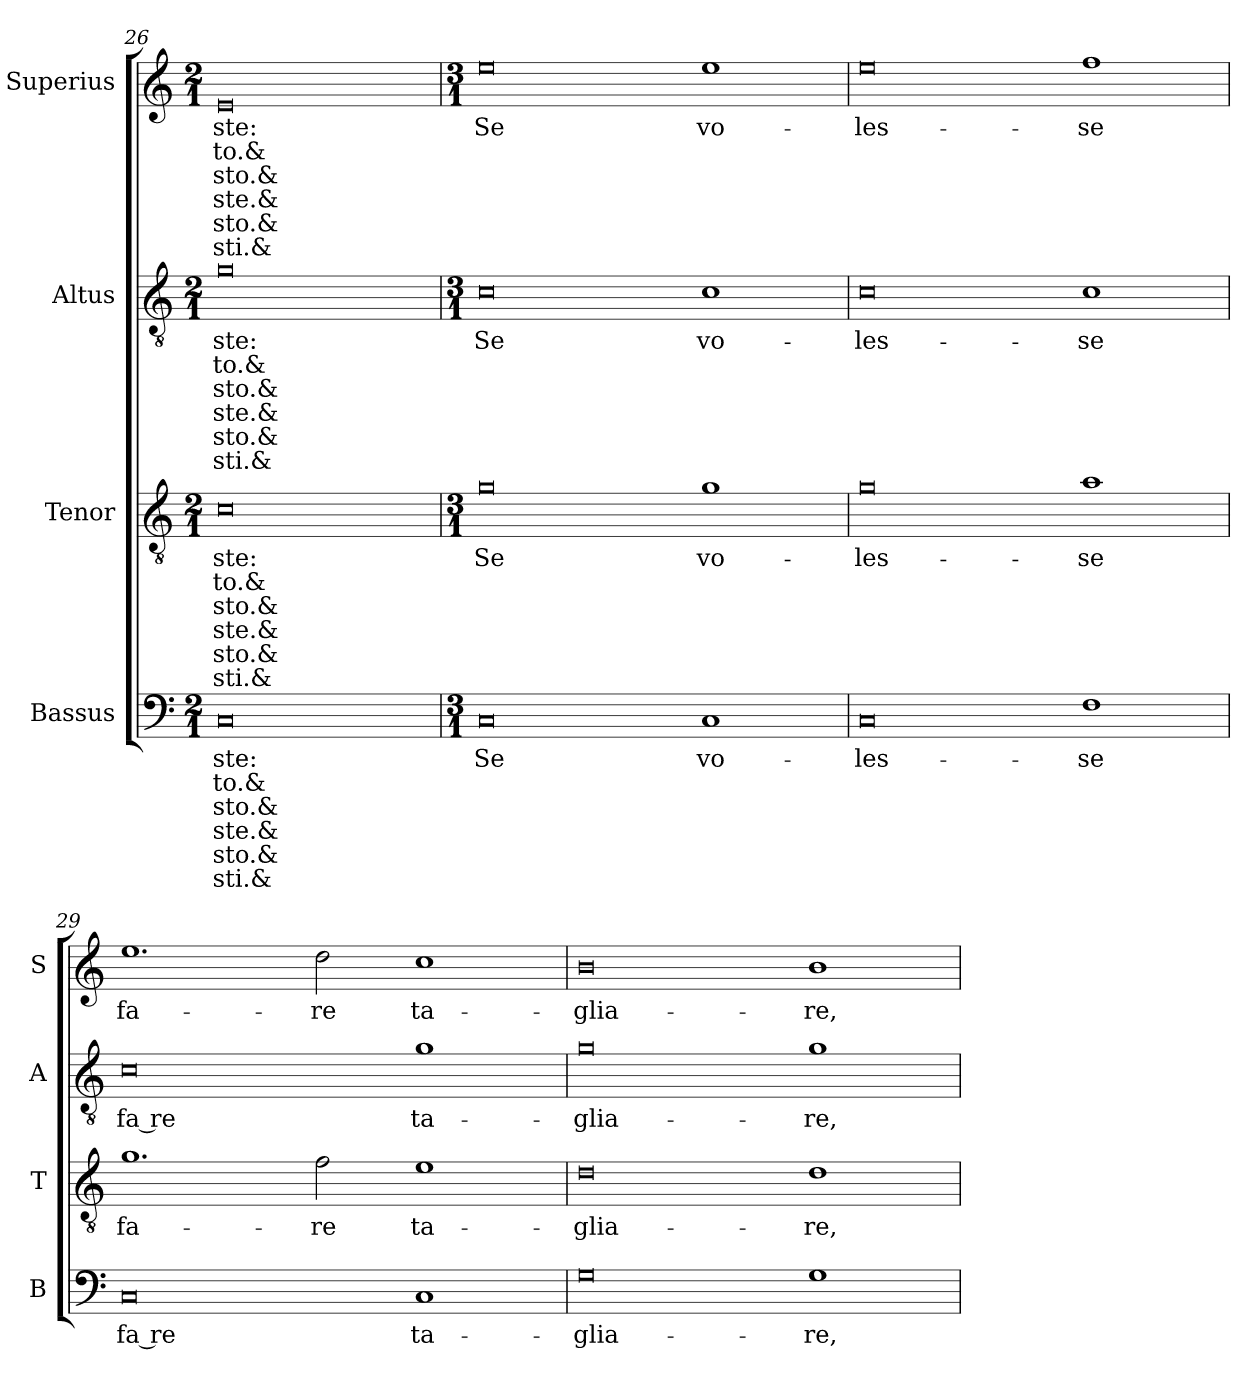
**kern	**text	**text	**text	**text	**text	**text	**kern	**text	**text	**text	**text	**text	**text	**kern	**text	**text	**text	**text	**text	**text	**kern	**text	**text	**text	**text	**text	**text
*part4	*part4	*part4	*part4	*part4	*part4	*part4	*part3	*part3	*part3	*part3	*part3	*part3	*part3	*part2	*part2	*part2	*part2	*part2	*part2	*part2	*part1	*part1	*part1	*part1	*part1	*part1	*part1
*staff4	*staff4	*staff4	*staff4	*staff4	*staff4	*staff4	*staff3	*staff3	*staff3	*staff3	*staff3	*staff3	*staff3	*staff2	*staff2	*staff2	*staff2	*staff2	*staff2	*staff2	*staff1	*staff1	*staff1	*staff1	*staff1	*staff1	*staff1
*I"Bassus	*	*	*	*	*	*	*I"Tenor	*	*	*	*	*	*	*I"Altus	*	*	*	*	*	*	*I"Superius	*	*	*	*	*	*
*I'B	*	*	*	*	*	*	*I'T	*	*	*	*	*	*	*I'A	*	*	*	*	*	*	*I'S	*	*	*	*	*	*
*clefF4	*	*	*	*	*	*	*clefGv2	*	*	*	*	*	*	*clefGv2	*	*	*	*	*	*	*clefG2	*	*	*	*	*	*
*k[]	*	*	*	*	*	*	*k[]	*	*	*	*	*	*	*k[]	*	*	*	*	*	*	*k[]	*	*	*	*	*	*
*M2/1	*	*	*	*	*	*	*M2/1	*	*	*	*	*	*	*M2/1	*	*	*	*	*	*	*M2/1	*	*	*	*	*	*
=26	=26	=26	=26	=26	=26	=26	=26	=26	=26	=26	=26	=26	=26	=26	=26	=26	=26	=26	=26	=26	=26	=26	=26	=26	=26	=26	=26
0C	-ste:	-to.&	-sto.&	-ste.&	-sto.&	-sti.&	0c	-ste:	-to.&	-sto.&	-ste.&	-sto.&	-sti.&	0g	-ste:	-to.&	-sto.&	-ste.&	-sto.&	-sti.&	0e	-ste:	-to.&	-sto.&	-ste.&	-sto.&	-sti.&
=27	=27	=27	=27	=27	=27	=27	=27	=27	=27	=27	=27	=27	=27	=27	=27	=27	=27	=27	=27	=27	=27	=27	=27	=27	=27	=27	=27
*M3/1	*	*	*	*	*	*	*M3/1	*	*	*	*	*	*	*M3/1	*	*	*	*	*	*	*M3/1	*	*	*	*	*	*
0C	Se	.	.	.	.	.	0g	Se	.	.	.	.	.	0c	Se	.	.	.	.	.	0ee	Se	.	.	.	.	.
1C	vo-	.	.	.	.	.	1g	vo-	.	.	.	.	.	1c	vo-	.	.	.	.	.	1ee	vo-	.	.	.	.	.
=28	=28	=28	=28	=28	=28	=28	=28	=28	=28	=28	=28	=28	=28	=28	=28	=28	=28	=28	=28	=28	=28	=28	=28	=28	=28	=28	=28
0C	-les-	.	.	.	.	.	0g	-les-	.	.	.	.	.	0c	-les-	.	.	.	.	.	0ee	-les-	.	.	.	.	.
1F	-se	.	.	.	.	.	1a	-se	.	.	.	.	.	1c	-se	.	.	.	.	.	1ff	-se	.	.	.	.	.
=29	=29	=29	=29	=29	=29	=29	=29	=29	=29	=29	=29	=29	=29	=29	=29	=29	=29	=29	=29	=29	=29	=29	=29	=29	=29	=29	=29
0C	fa re	.	.	.	.	.	1.g	fa-	.	.	.	.	.	0c	fa re	.	.	.	.	.	1.ee	fa-	.	.	.	.	.
.	.	.	.	.	.	.	2f	-re	.	.	.	.	.	.	.	.	.	.	.	.	2dd	-re	.	.	.	.	.
1C	-ta-	.	.	.	.	.	1e	ta-	.	.	.	.	.	1g	-ta-	.	.	.	.	.	1cc	ta-	.	.	.	.	.
=30	=30	=30	=30	=30	=30	=30	=30	=30	=30	=30	=30	=30	=30	=30	=30	=30	=30	=30	=30	=30	=30	=30	=30	=30	=30	=30	=30
0G	-glia-	.	.	.	.	.	0d	-glia-	.	.	.	.	.	0g	-glia-	.	.	.	.	.	0b	-glia-	.	.	.	.	.
1G	-re,	.	.	.	.	.	1d	-re,	.	.	.	.	.	1g	-re,	.	.	.	.	.	1b	-re,	.	.	.	.	.
=	=	=	=	=	=	=	=	=	=	=	=	=	=	=	=	=	=	=	=	=	=	=	=	=	=	=	=
*-	*-	*-	*-	*-	*-	*-	*-	*-	*-	*-	*-	*-	*-	*-	*-	*-	*-	*-	*-	*-	*-	*-	*-	*-	*-	*-	*-
